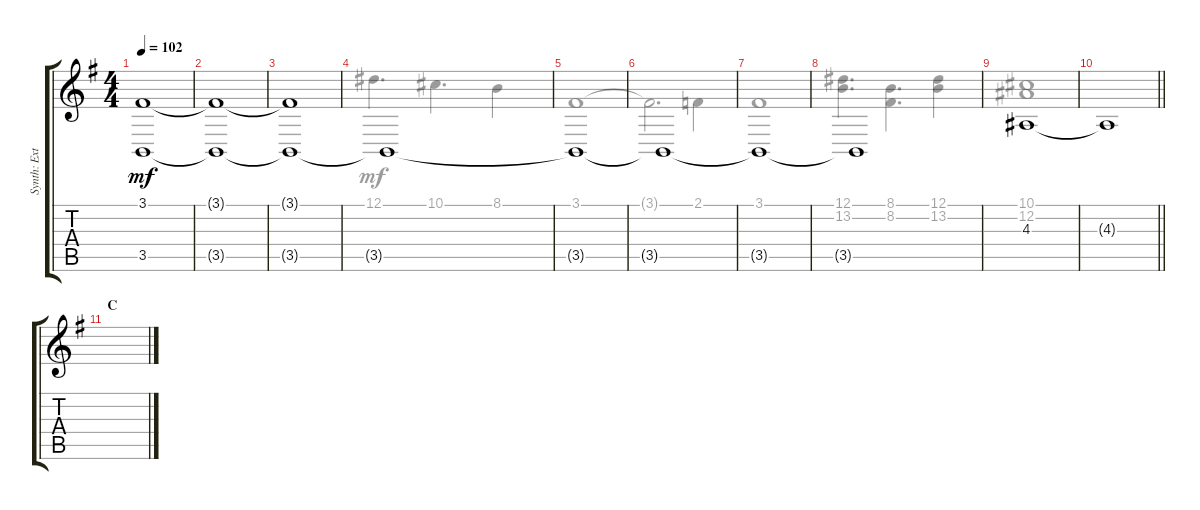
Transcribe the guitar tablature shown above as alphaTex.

\track ("Synth: Extra" "Synth: Ext") {instrument synthstrings1}
\staff {score tabs}
\tuning (Eb4 Bb3 Gb3 Db3 Ab2 Eb2) {hide}
\voice
\ts (4 4)
\tempo 102
\clef g2
\ks g
(3.1 3.5{t}).1{dy mf} |
(3.1{t} 3.5{t}).1 |
(3.1{t} 3.5{t}).1 |
3.5{t}.1 |
3.5{t}.1 |
3.5{t}.1 |
3.5{t}.1 |
3.5{t}.1 |
4.3.1 |
\barLineRight lightlight
4.3{t}.1 |
\section ("" "C")
|
|
|
|
|
\voice
\clef g2
\ottava regular
\simile none
\ks g
|
|
|
12.1.4{d} 10.1.4{d} 8.1.4 |
3.1.1 |
3.1{t}.2{d} 2.1.4 |
3.1.1 |
(12.1 13.2).4{d} (8.1 8.2).4{d} (12.1 13.2).4 |
(10.1 12.2).1 |
\barLineRight lightlight
|
|
|
|
|
|
